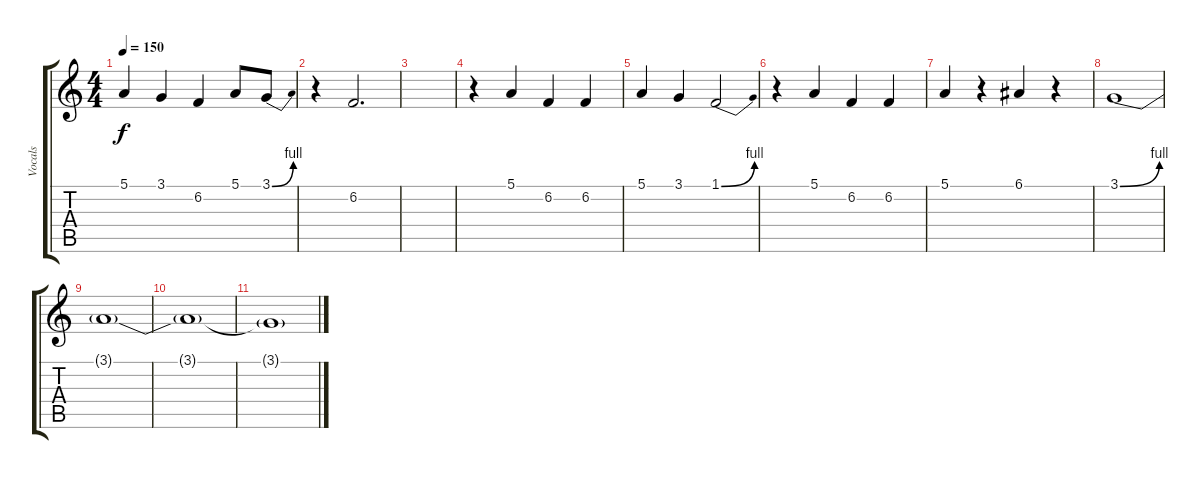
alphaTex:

\track ("Vocals" "Vocals") {instrument bassoon}
\staff {score tabs}
\tuning (E4 B3 G3 D3 A2 D2) {hide}
\ts (4 4)
\tempo 150
\clef g2
\ks c
5.1.4{dy f} 3.1.4 6.2.4 5.1.8 3.1{be (bend 0 0 60 4)}.8 |
r.4 6.2.2{d} |
|
r.4 5.1.4 6.2.4 6.2.4 |
5.1.4 3.1.4 1.1{be (bend 0 0 60 4)}.2 |
r.4 5.1.4 6.2.4 6.2.4 |
5.1.4 r.4 6.1.4 r.4 |
3.1{be (bend 0 0 60 4)}.1 |
3.1{t}.1 |
3.1{t}.1 |
3.1{t}.1
